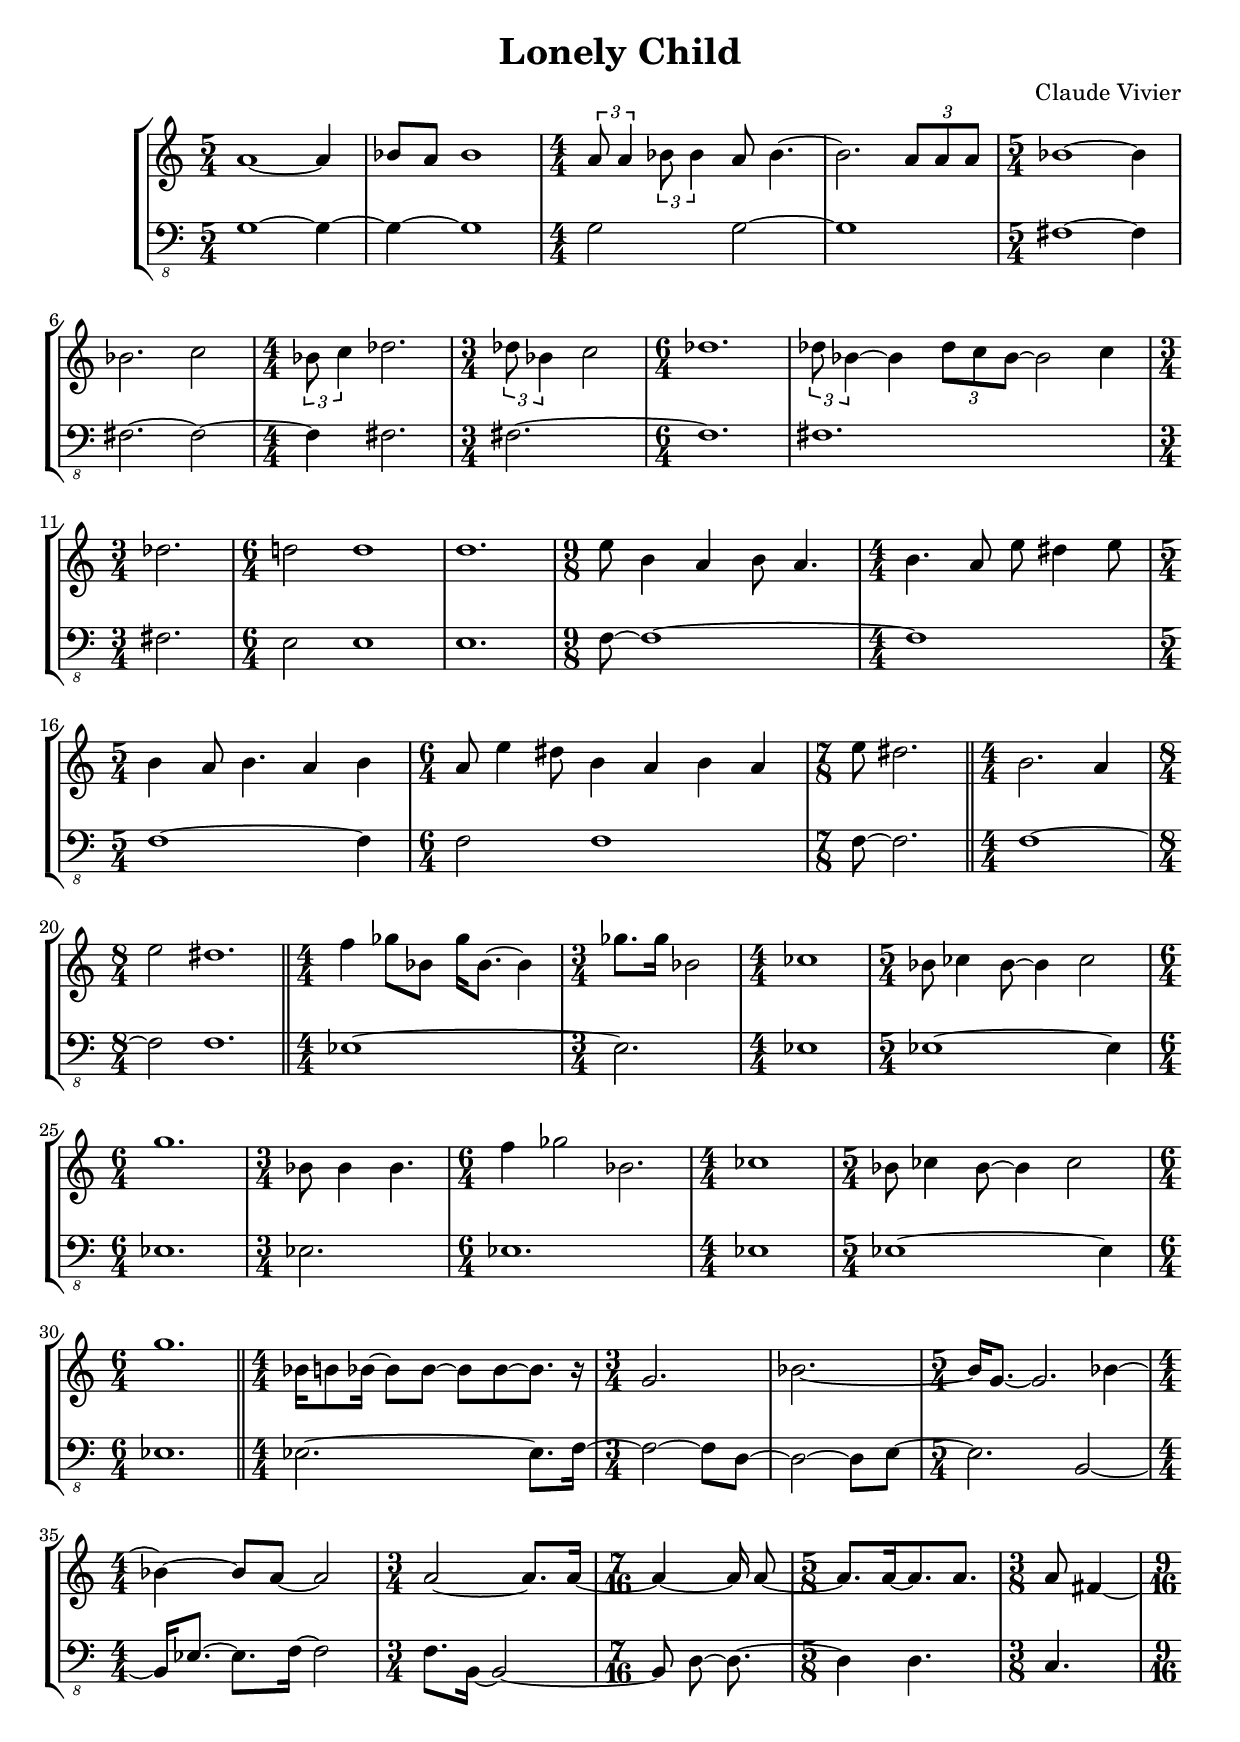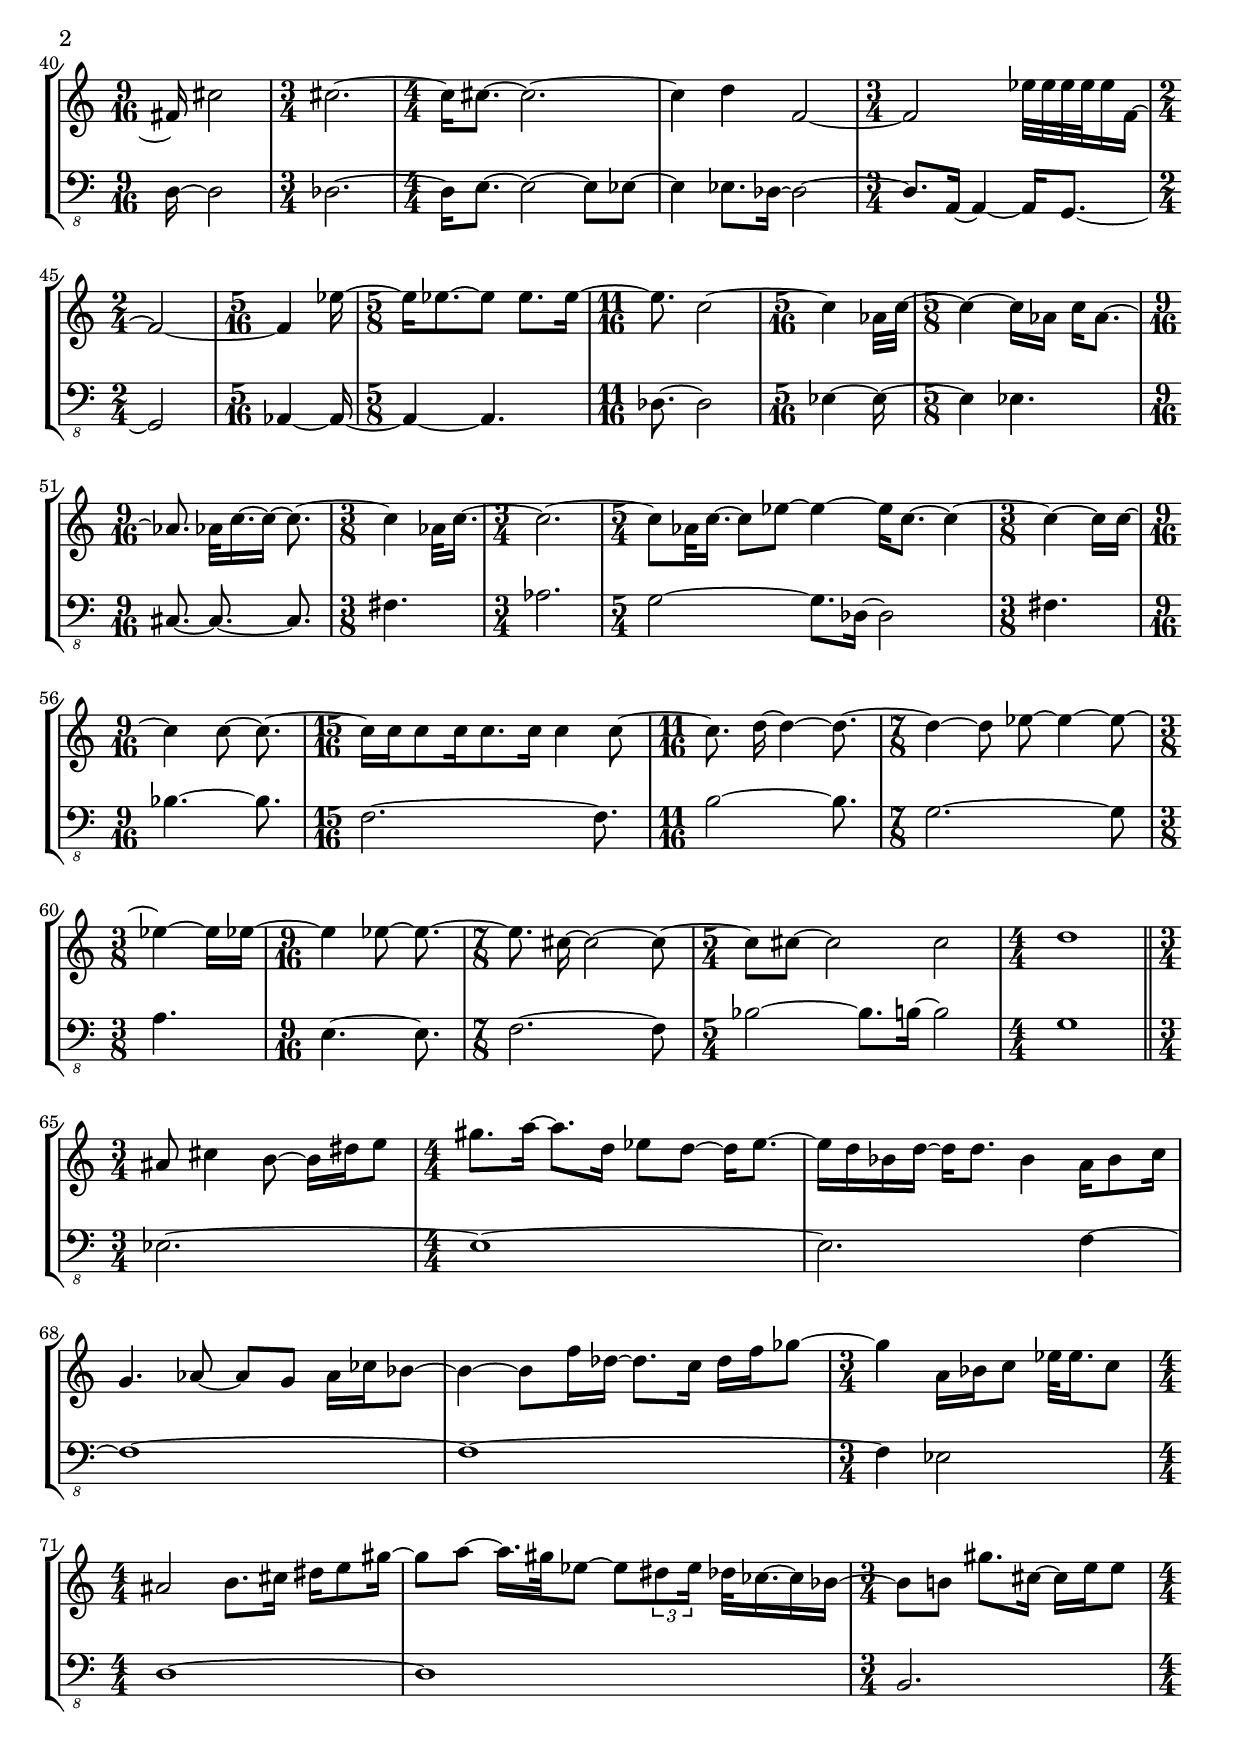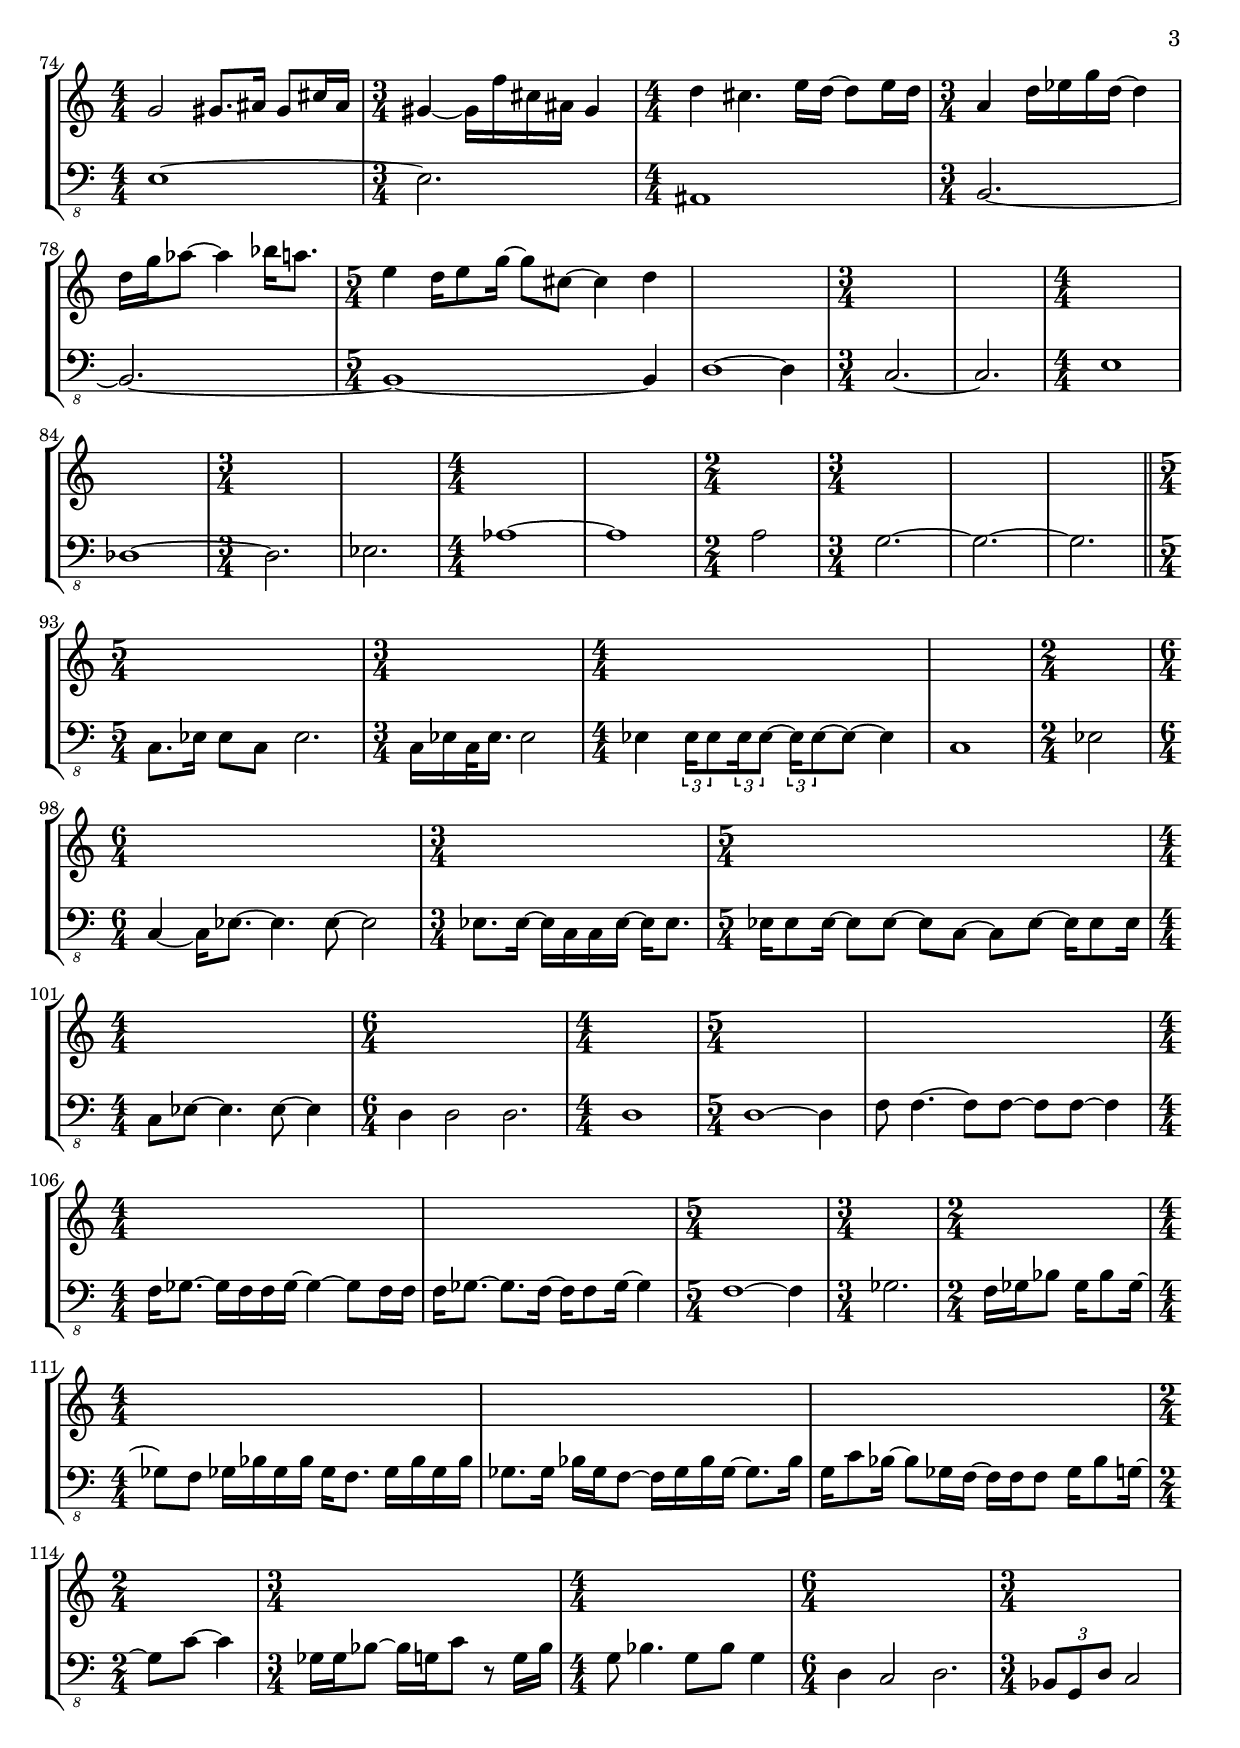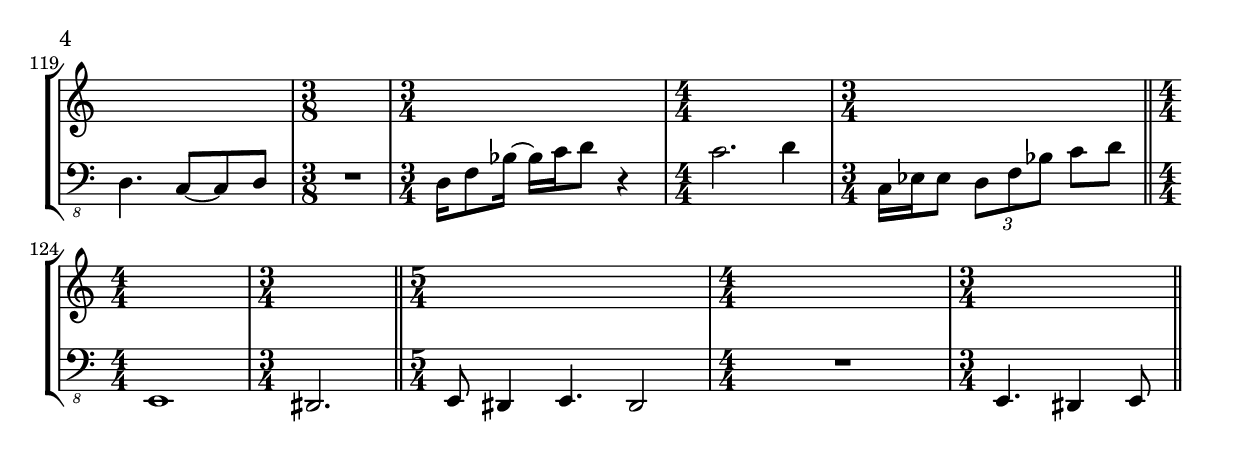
\version "2.24.0"
\language "english"

\header {
  title = "Lonely Child"
  composer = "Claude Vivier"
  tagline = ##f
}

structure = {
  \time 5/4
  s1 s4
  s1 s4
  \time 4/4
  s1 * 2
  \time 5/4
  s1 s4

  s1 s4
  \time 4/4
  s1
  \time 3/4
  s2.
  \time 6/4
  s1 s2
  s1 s2

  \time 3/4
  s2.
  \time 6/4
  s1 s2
  s1 s2
  \time 9/8
  s1 s8
  \time 4/4
  s1

  \time 5/4
  s1 s4
  \time 6/4
  s1 s2
  \time 7/8
  s2. s8

  \bar "||"

  \time 4/4
  s1
  \time 8/4
  s1 * 2

  \bar "||"

  \time 4/4
  s1
  \time 3/4
  s2.
  \time 4/4
  s1
  \time 5/4
  s1 s4
  \time 6/4
  s1 s2
  \time 3/4
  s2.
  \time 6/4
  s1 s2
  \time 4/4
  s1
  \time 5/4
  s1 s4
  \time 6/4
  s1 s2

  \bar "||"

  \time 4/4
  s1 |
  \time 3/4
  s2. * 2|
  \time 5/4
  s1 s4
  \time 4/4
  s1
  \time 3/4
  s2.
  \time 7/16
  s4 s16 * 3
  \time 5/8
  s2 s8
  \time 3/8
  s4 s8
  \time 9/16
  s2 s16
  \time 3/4
  s2 s4
  \time 4/4
  s1 * 2
  \time 3/4
  s2 s4
  \time 2/4
  s2
  \time 5/16
  s4 s16
  \time 5/8
  s2 s8
  \time 11/16
  s2 s16 * 3
  \time 5/16
  s4 s16
  \time 5/8
  s2 s8
  \time 9/16
  s2 s16
  \time 3/8
  s4 s8
  \time 3/4
  s2 s4
  \time 5/4
  s1 s4
  \time 3/8
  s4 s8
  \time 9/16
  s2 s16
  \time 15/16
  s2. s16 * 3
  \time 11/16
  s2 s16 * 3
  \time 7/8
  s2. s8
  \time 3/8
  s4 s8
  \time 9/16
  s2 s16
  \time 7/8
  s2. s8
  \time 5/4
  s1 s4
  \time 4/4
  s1

  \bar "||"

  \time 3/4
  s2.
  \time 4/4
  s1 * 4
  \time 3/4
  s2.
  \time 4/4
  s1 * 2
  \time 3/4
  s2.
  \time 4/4
  s1
  \time 3/4
  s2.
  \time 4/4
  s1
  \time 3/4
  s2. * 2
  \time 5/4
  s1 s4
  s1 s4
  \time 3/4
  s2. * 2
  \time 4/4
  s1 * 2
  \time 3/4
  s2. * 2
  \time 4/4
  s1 * 2
  \time 2/4
  s2
  \time 3/4
  s2. * 3

  \bar "||"

  \time 5/4
  s1 s4
  \time 3/4
  s2.
  \time 4/4
  s1 * 2
  \time 2/4
  s2
  \time 6/4
  s1.
  \time 3/4
  s2.
  \time 5/4
  s1 s4
  \time 4/4
  s1
  \time 6/4
  s1.
  \time 4/4
  s1
  \time 5/4
  s1 s4
  s1 s4
  \time 4/4
  s1 * 2
  \time 5/4
  s1 s4
  \time 3/4
  s2.
  \time 2/4
  s2
  \time 4/4
  s1 * 3
  \time 2/4
  s2
  \time 3/4
  s2.
  \time 4/4
  s1
  \time 6/4
  s1.
  \time 3/4
  s2. * 2
  \time 3/8
  s4.
  \time 3/4
  s2.
  \time 4/4
  s1
  \time 3/4
  s2.

  \bar "||"

  \time 4/4
  s1
  \time 3/4
  s2.

  \bar "||"

  \time 5/4
  s1 s4
  \time 4/4
  s1
  \time 3/4
  s2.

  \bar "||"
}

melody = \relative c'' {
  a1~ a4
  bf8 a bf1
  \tuplet 3/2 { a8 a4 } \tuplet 3/2 { bf8 bf4 } a8 bf4.~
  bf2. \tuplet 3/2 { a8 a a }
  bf1 ~ bf4

  bf2. c2
  \tuplet 3/2 { bf8 c4 } df2.
  \tuplet 3/2 { df8 bf4 } c2
  df1.
  \tuplet 3/2 { df8 bf4~ } bf \tuplet 3/2 { df8 c bf~ } bf2 c4

  df2.
  d!2 d1
  d1.
  e8 b4 a b8 a4.
  b4. a8 e' ds4 e8

  b4 a8 b4. a4 b
  a8 e'4 ds8 b4 a b a
  e'8 ds2.

  b2. a4
  e'2 ds1.

  f4 gf8 bf, gf'16 bf,8.~ bf4
  gf'8. gf16 bf,2
  cf1
  bf8 cf4 bf8~ bf4 cf2
  g'1.
  bf,8 bf4 bf4.
  f'4 gf2 bf,2.
  cf1
  bf8 cf4 bf8~ bf4 cf2
  g'1.

  bf,16 b8 bf16 ~ bf8 bf ~ bf bf ~ bf8. r16
  g2.
  bf2. ~
  bf16 g8. ~ g2. bf4 ~
  bf4 ~ bf8 a ~ a2
  a2 ~ a8. a16 ~
  a4 ~ a16 a8 ~
  a8. a16 ~ a8. a
  a8 fs4 ~
  fs16 cs'2
  cs2. ~
  cs16 cs8. ~ cs2. ~
  cs4 d f,2 ~
  f2 ef'32 ef ef ef ef16 f, ~
  f2 ~
  f4 ef'16 ~
  ef16 ef8. ~ ef8 ef8. ef16 ~
  ef8. c2 ~
  c4 af32 c ~
  c4 ~ c16 af c af8. ~
  af8. af32 c16. ~ c16 ~ c8. ~
  c4 af32 c16. ~
  c2. ~
  c8 af32 c16. ~ c8 ef ~ ef4 ~ ef16 c8. ~ c4 ~
  c4 ~ c16 c ~
  c4 c8 ~ c8. ~
  c16 c c8 c16 c8. c16 c4 c8 ~
  c8. d16 ~ d4 ~ d8. ~
  d4 ~ d8 ef ~ ef4 ~ ef8 ~
  ef4 ~ ef16 ef ~
  ef4 ef8 ~ ef8. ~
  ef8. cs16 ~ cs2 ~ cs8 ~
  cs8 cs ~ cs2 cs
  d1

  as8 cs4 b8 ~ b16 ds e8
  gs8. a16 ~ a8. d,16 ef8 d ~ d16 ef8. ~
  ef16 d bf d ~ d d8. bf4 a16 bf8 c16
  g4. af8 ~ af g af16 cf bf8 ~
  bf4 ~ bf8 f'16 df ~ df8. c16 df f gf8 ~
  gf4 a,16 bf c8 ef32 ef16. c8
  as2 b8. cs16 ds e8 gs16 ~
  gs8 a ~ a16. gs32 ef8 ~ ef \tuplet 3/2 { ds ef16 } df32 cf16. ~ cf16 bf ~
  bf8 b gs'8. cs,16 ~ cs e e8
  g,2 gs8. as16 gs8 cs16 as
  gs4 ~ gs16 f' cs as gs4
  d'4 cs4. e16 d ~ d8 e16 d
  a4
  d16 ef g d ~ d4
  d16 g af8 ~ af4 bf16 a8.
  e4 d16 e8 g16 ~ g8 cs, ~ cs4 d
}

bass = \relative c {
  \clef "bass_8"

  g1~ g4~
  g~ g1
  g2 g~
  g1
  fs~ fs4

  fs2. ~ fs2 ~
  fs4 fs2.
  fs~
  fs1.
  fs1.

  fs2.
  e2 e1
  e1.
  f8~ f1~
  f

  f1 ~ f4
  f2 f1
  f8 ~ f2.
  f1 ~
  f2 f1.

  ef1 ~
  ef2.
  ef1
  ef1 ~ ef4
  ef1.
  ef2.
  ef1.
  ef1
  ef1 ~ ef4
  ef1.

  ef2. ~ ef8. f16 ~
  f2 ~ f8 d ~
  d2 ~ d8 e ~
  e2. b2 ~
  b16 ef8. ~ ef f16 ~ f2
  f8. b,16 ~ b2 ~
  b8 d ~ d8. ~
  d4 d4.
  c4.
  d16 ~ d2
  df2. ~
  df16 e8. ~ e2 ~ e8 ef ~
  ef4 ef8. df16 ~ df2 ~
  df8. a16 ~ a4 ~ a16 g8. ~
  g2
  af4 ~ af16 ~
  af4 ~ af4.
  df8. ~ df2
  ef4 ~ ef16 ~
  ef4 ef4.
  cs8.~ cs ~ cs
  fs4.
  af2.
  g2 ~ g8. df16 ~ df2
  fs4.
  bf4. ~ bf8.
  f2. ~ f8.
  b2 ~ b8.
  g2. ~ g8
  a4.
  e4. ~ e8.
  f2. ~ f8
  bf2 ~ bf8. b16 ~ b2
  g1

  ef2. ~
  ef1 ~
  ef2. f4 ~
  f1 ~
  f1 ~
  f4 ef2
  d1 ~
  d1
  b2.
  e1 ~
  e2.
  as,1
  b2. ~
  b2. ~
  b1 ~ b4
  d1 ~ d4
  c2. ~
  c2.
  e1
  df1 ~
  df2.
  ef2.
  af1 ~
  af1
  a2
  g2. ~
  g2. ~
  g2.

  c,8. ef16 ef8 c ef2.
  c16 ef c32 ef16. ef2
  ef4
  \tuplet 3/2 { ef16 ef8 }
  \tuplet 3/2 { ef16 ef8 ~ }
  \tuplet 3/2 { ef16 ef8 ~ }
  ef8 ~ ef4
  c1
  ef2
  c4 ~ c16 ef8. ~ ef4. ef8 ~ ef2
  ef8. ef16 ~ ef c c ef ~ ef ef8.
  ef16 ef8 ef16 ~ ef8 ef ~ ef c ~ c ef ~ ef16 ef8 ef16
  c8 ef ~ ef4. ef8 ~ ef4
  d4 d2 d2.
  d1
  d1 ~ d4
  f8 f4. ~ f8 f ~ f f~ f4
  f16 gf8. ~ gf16 f f gf ~ gf4 ~ gf8 f16 f
  f gf8. ~ gf f16 ~ f f8 gf16 ~ gf4
  f1 ~ f4
  gf2.
  f16 gf bf8 gf16 bf8 gf16 ~
  gf8 f gf16 bf gf bf gf f8. gf16 bf gf bf
  gf8. gf16 bf gf f8 ~ f16 gf bf gf ~ gf8. bf16
  g16 c8 bf16 ~ bf8 gf16 f ~ f f f8 gf16 bf8 g16 ~
  g8 c ~ c4
  gf16 gf bf8 ~ bf16 g c8 r g16 bf
  g8 bf4. g8 bf g4
  d4 c2 d2.
  \tuplet 3/2 { bf8 g d' } c2
  d4. c8 ~ c d
  R4.
  d16 f8 bf16 ~ bf c d8 r4
  c2. d4
  c,16 ef ef8 \tuplet 3/2 { d f bf } c d

  e,,1
  ds2.

  e8 ds4 e4. ds2
  R1
  e4. ds4 e8
}

melody = {
  <<
    \melody
    \structure
  >>
}

bass = {
  <<
    \bass
    \structure
  >>
}

\score {
  \new StaffGroup {
    \numericTimeSignature
    <<
      \new Staff = "melody" {
        \melody
      }
      \new Staff = "bass" {
        \bass
      }
    >>
  }
}
